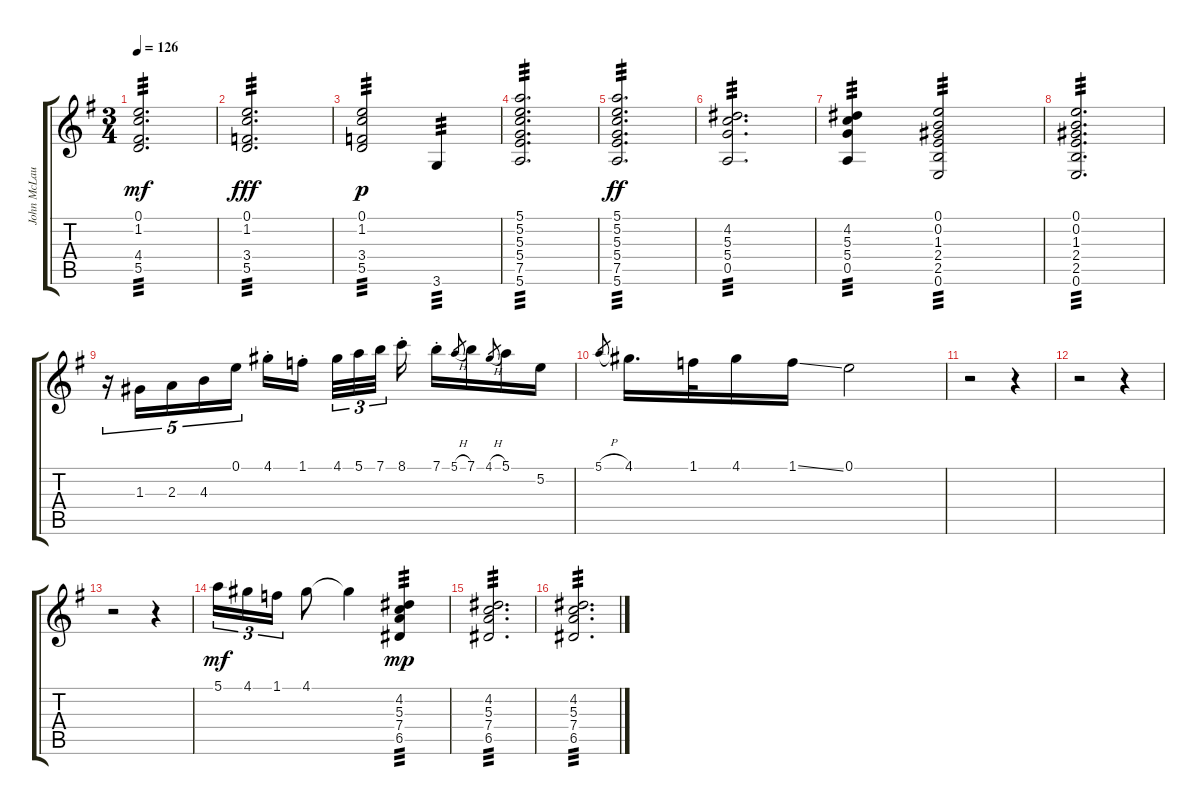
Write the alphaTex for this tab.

\track ("John McLaughlin" "John McLau") {instrument acousticguitarsteel}
\staff {score tabs}
\tuning (E4 B3 G3 D3 A2 E2) {hide}
\ts (3 4)
\tempo 126
\clef g2
\ks g
(0.1 1.2 4.4 5.5).2{d tp 3 dy mf} |
(0.1 1.2 3.4 5.5).2{d tp 3 dy fff} |
(0.1 1.2 3.4 5.5).2{tp 3 dy p} 3.6.4{tp 3} |
(5.1 5.2 5.3 5.4 7.5 5.6).2{d tp 3} |
(5.1 5.2 5.3 5.4 7.5 5.6).2{d tp 3 dy ff} |
(4.2 5.3 5.4 0.5).2{d tp 3} |
(4.2 5.3 5.4 0.5).4{tp 3} (0.1 0.2 1.3 2.4 2.5 0.6).2{tp 3} |
(0.1 0.2 1.3 2.4 2.5 0.6).2{d tp 3} |
r.16{tu (5 4)} 1.3.16{tu (5 4)} 2.3.16{tu (5 4)} 4.3.16{tu (5 4)} 0.1.16{tu (5 4)} 4.1{st}.16 1.1{st}.16{beam splitsecondary} 4.1.32{tu (3 2)} 5.1.32{tu (3 2)} 7.1.32{tu (3 2) beam splitsecondary} 8.1{st}.16 7.1{st}.16 5.1{h}.8{gr} 7.1.16 4.1{h}.8{gr} 5.1.16 5.2.16 |
5.1{h}.8{gr} 4.1.16{d} 1.1.32 4.1.16 1.1{ss}.16 0.1.2 |
r.2 r.4 |
r.2 r.4 |
r.2 r.4 |
5.1.16{tu (3 2) dy mf} 4.1.16{tu (3 2)} 1.1.16{tu (3 2)} 4.1.8 4.1{t}.4 (4.2 5.3 7.4 6.5).4{tp 3 dy mp} |
(4.2 5.3 7.4 6.5).2{d tp 3} |
(4.2 5.3 7.4 6.5).2{d tp 3}
